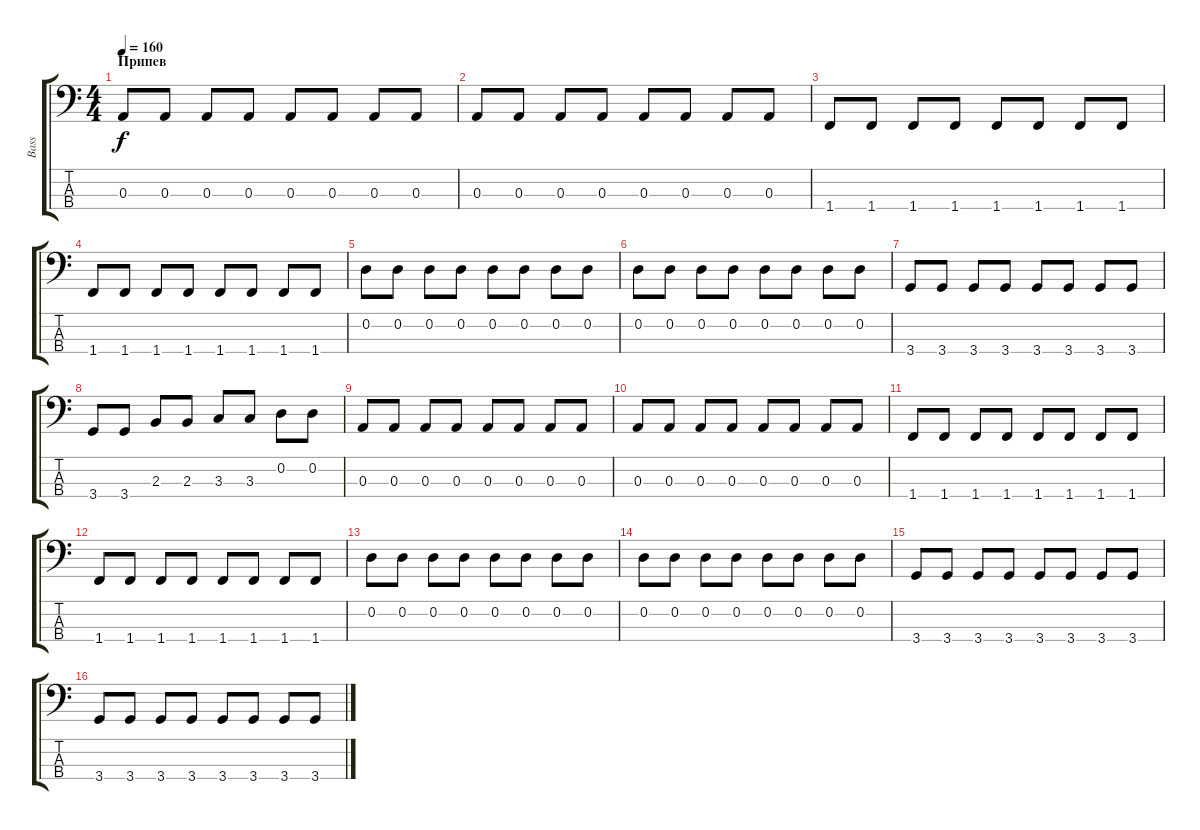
\track ("Bass" "Bass") {instrument electricbassfinger}
\staff {score tabs}
\tuning (G2 D2 A1 E1) {hide}
\ts (4 4)
\section ("" "Припев")
\tempo 160
\clef f4
\ks c
0.3.8{dy f} 0.3.8 0.3.8 0.3.8 0.3.8 0.3.8 0.3.8 0.3.8 |
0.3.8 0.3.8 0.3.8 0.3.8 0.3.8 0.3.8 0.3.8 0.3.8 |
1.4.8 1.4.8 1.4.8 1.4.8 1.4.8 1.4.8 1.4.8 1.4.8 |
1.4.8 1.4.8 1.4.8 1.4.8 1.4.8 1.4.8 1.4.8 1.4.8 |
0.2.8 0.2.8 0.2.8 0.2.8 0.2.8 0.2.8 0.2.8 0.2.8 |
0.2.8 0.2.8 0.2.8 0.2.8 0.2.8 0.2.8 0.2.8 0.2.8 |
3.4.8 3.4.8 3.4.8 3.4.8 3.4.8 3.4.8 3.4.8 3.4.8 |
3.4.8 3.4.8 2.3.8 2.3.8 3.3.8 3.3.8 0.2.8 0.2.8 |
0.3.8 0.3.8 0.3.8 0.3.8 0.3.8 0.3.8 0.3.8 0.3.8 |
0.3.8 0.3.8 0.3.8 0.3.8 0.3.8 0.3.8 0.3.8 0.3.8 |
1.4.8 1.4.8 1.4.8 1.4.8 1.4.8 1.4.8 1.4.8 1.4.8 |
1.4.8 1.4.8 1.4.8 1.4.8 1.4.8 1.4.8 1.4.8 1.4.8 |
0.2.8 0.2.8 0.2.8 0.2.8 0.2.8 0.2.8 0.2.8 0.2.8 |
0.2.8 0.2.8 0.2.8 0.2.8 0.2.8 0.2.8 0.2.8 0.2.8 |
3.4.8 3.4.8 3.4.8 3.4.8 3.4.8 3.4.8 3.4.8 3.4.8 |
3.4.8 3.4.8 3.4.8 3.4.8 3.4.8 3.4.8 3.4.8 3.4.8
